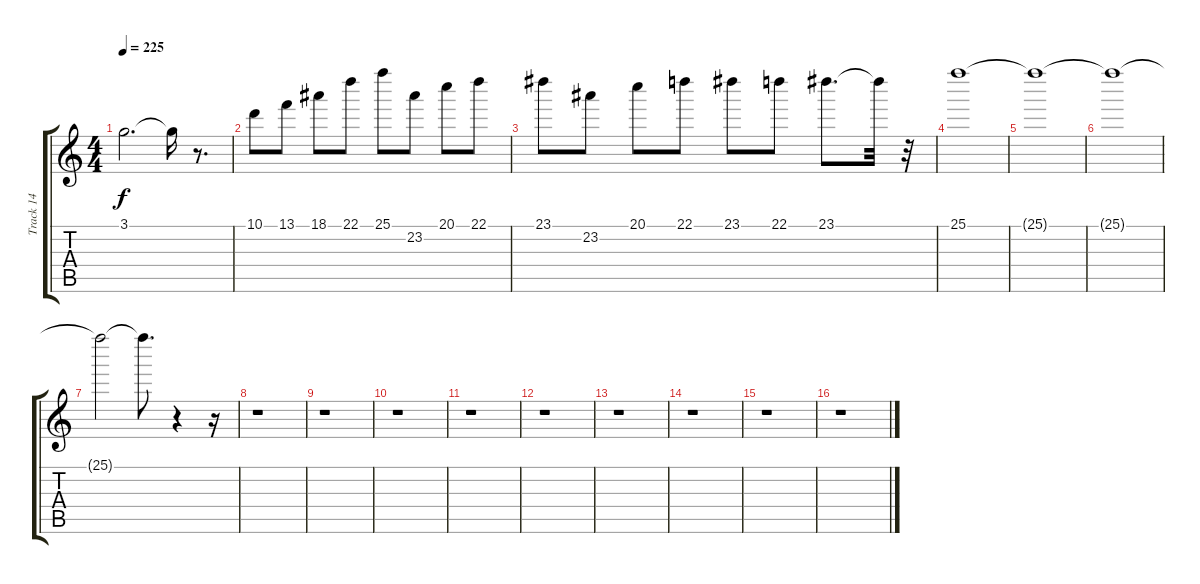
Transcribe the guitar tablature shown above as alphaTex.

\track ("Track 14" "Track 14") {instrument overdrivenguitar}
\staff {score tabs}
\tuning (E4 B3 G3 D3 A2 E2) {hide}
\ts (4 4)
\tempo 225
\clef g2
\ks c
3.1{t}.2{d dy f} 3.1{t}.16 r.8{d} |
10.1.8 13.1.8 18.1.8 22.1.8 25.1.8 23.2.8 20.1.8 22.1.8 |
23.1.8 23.2.8 20.1.8 22.1.8 23.1.8 22.1.8 23.1.8{d} 23.1{t}.32 r.32 |
25.1.1 |
25.1{t}.1 |
25.1{t}.1 |
25.1{t}.2 25.1{t}.8{d} r.4 r.16 |
r.1 |
r.1 |
r.1 |
r.1 |
r.1 |
r.1 |
r.1 |
r.1 |
r.1
